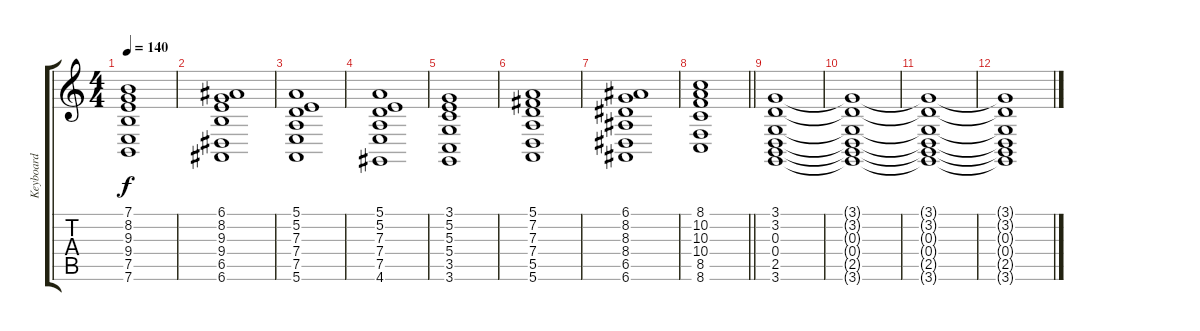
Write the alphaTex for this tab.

\track ("Keyboard" "Keyboard") {instrument churchorgan}
\staff {score tabs}
\tuning (E4 B3 G3 D3 A2 E2) {hide}
\ts (4 4)
\tempo 140
\clef g2
\ks c
(7.1 8.2 9.3 9.4 7.5 7.6).1{dy f} |
(6.1 8.2 9.3 9.4 6.5 6.6).1 |
(5.1 5.2 7.3 7.4 7.5 5.6).1 |
(5.1 5.2 7.3 7.4 7.5 4.6).1 |
(3.1 5.2 5.3 5.4 3.5 3.6).1 |
(5.1 7.2 7.3 7.4 5.5 5.6).1 |
(6.1 8.2 8.3 8.4 6.5 6.6).1 |
\barLineRight lightlight
(8.1 10.2 10.3 10.4 8.5 8.6).1 |
(3.1 3.2 0.3 0.4 2.5 3.6).1 |
(3.1{t} 3.2{t} 0.3{t} 0.4{t} 2.5{t} 3.6{t}).1 |
(3.1{t} 3.2{t} 0.3{t} 0.4{t} 2.5{t} 3.6{t}).1 |
(3.1{t} 3.2{t} 0.3{t} 0.4{t} 2.5{t} 3.6{t}).1
